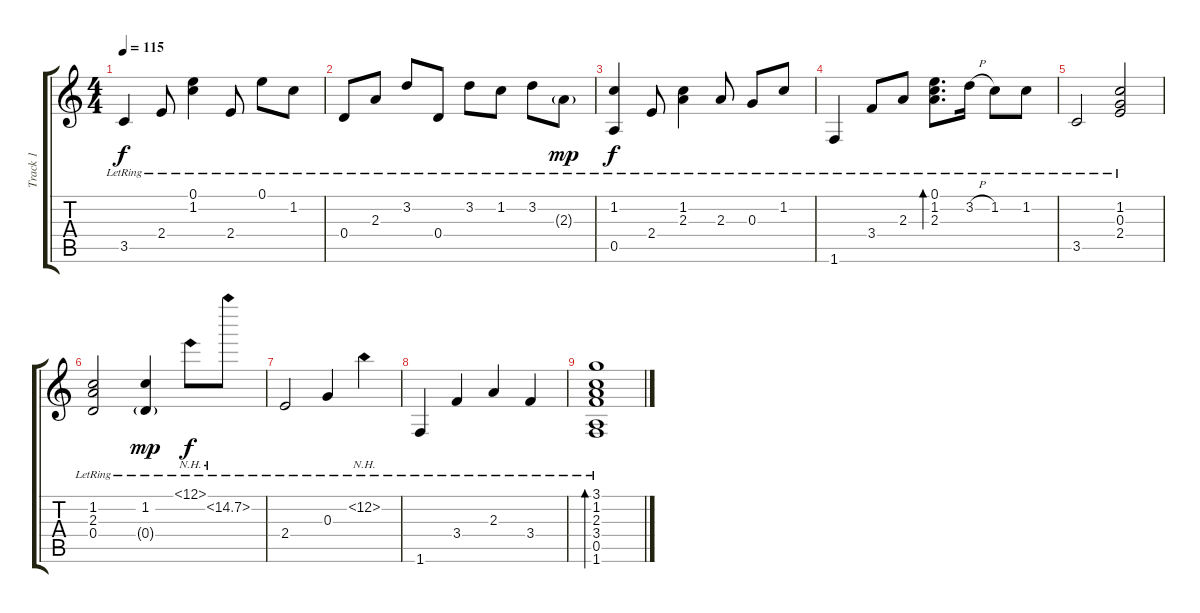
\track ("Track 1" "Track 1") {instrument acousticguitarsteel}
\staff {score tabs}
\tuning (E4 B3 G3 D3 A2 E2) {hide}
\ts (4 4)
\tempo 115
\clef g2
\ks c
3.5{lr}.4{dy f} 2.4{lr}.8 (0.1{lr} 1.2{lr}).4 2.4{lr}.8 0.1{lr}.8 1.2{lr}.8 |
0.4{lr}.8 2.3{lr}.8 3.2{lr}.8 0.4{lr}.8 3.2{lr}.8 1.2{lr}.8 3.2{lr}.8 2.3{g lr}.8{dy mp} |
(1.2{lr} 0.5{lr}).4{dy f} 2.4{lr}.8 (1.2{lr} 2.3{lr}).4 2.3{lr}.8 0.3{lr}.8 1.2{lr}.8 |
1.6{lr}.4 3.4{lr}.8 2.3{lr}.8 (0.1{lr} 1.2{lr} 2.3{lr}).8{d bd 60} 3.2{h lr}.16 1.2{lr}.8 1.2{lr}.8 |
3.5{lr}.2 (1.2{lr} 0.3{lr} 2.4{lr}).2 |
(1.2{lr} 2.3{lr} 0.4{lr}).2 (1.2{lr} 0.4{g lr}).4{dy mp} 12.1{nh lr}.8{dy f} 15.2{nh lr}.8 |
2.4{lr}.2 0.3{lr}.4 13.2{nh lr}.4 |
1.6{lr}.4 3.4{lr}.4 2.3{lr}.4 3.4{lr}.4 |
(3.1{lr} 1.2{lr} 2.3{lr} 3.4{lr} 0.5{lr} 1.6{lr}).1{bd 480}
